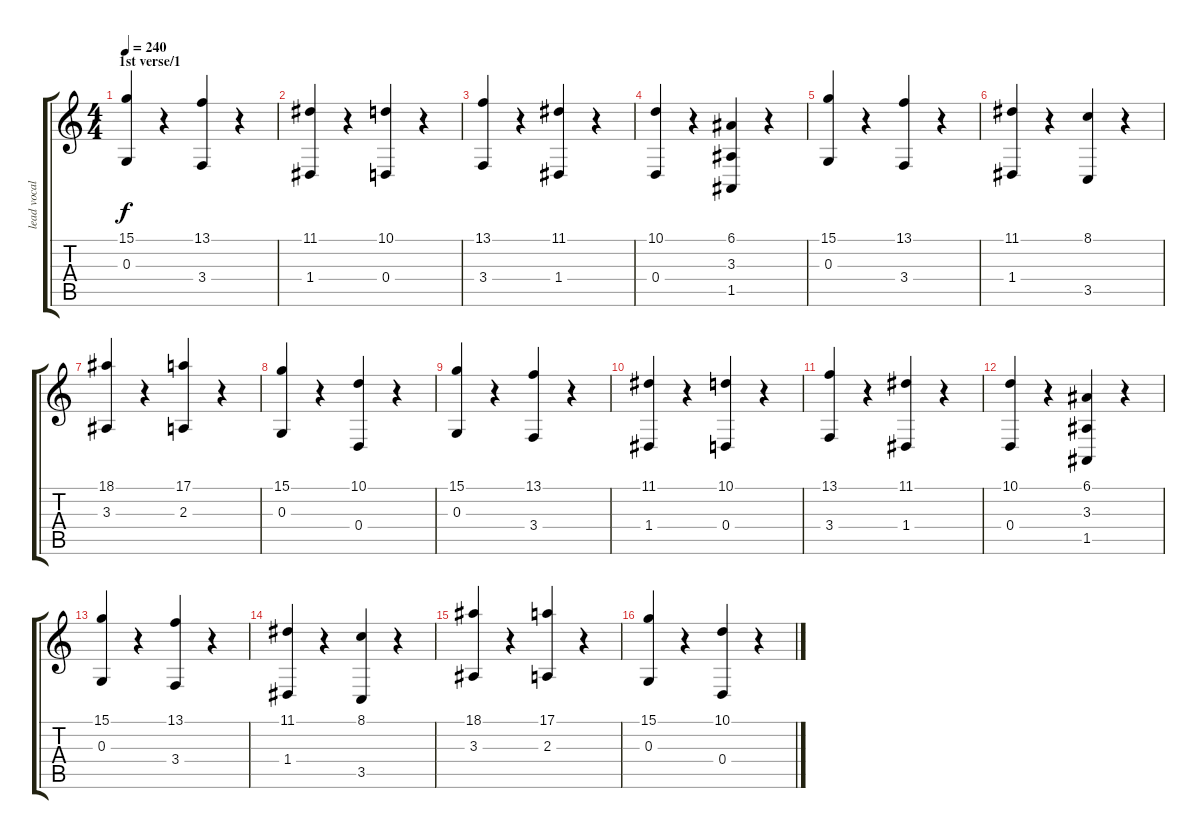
\track ("lead vocals(fabio lione)" "lead vocal") {instrument flute}
\staff {score tabs}
\tuning (E4 B3 G3 D3 A2 E2) {hide}
\ts (4 4)
\section ("" "1st verse/1")
\tempo 240
\clef g2
\ks c
(15.1 0.3).4{dy f} r.4 (13.1 3.4).4 r.4 |
(11.1 1.4).4 r.4 (10.1 0.4).4 r.4 |
(13.1 3.4).4 r.4 (11.1 1.4).4 r.4 |
(10.1 0.4).4 r.4 (6.1 3.3 1.5).4 r.4 |
(15.1 0.3).4 r.4 (13.1 3.4).4 r.4 |
(11.1 1.4).4 r.4 (8.1 3.5).4 r.4 |
(18.1 3.3).4 r.4 (17.1 2.3).4 r.4 |
(15.1 0.3).4 r.4 (10.1 0.4).4 r.4 |
(15.1 0.3).4 r.4 (13.1 3.4).4 r.4 |
(11.1 1.4).4 r.4 (10.1 0.4).4 r.4 |
(13.1 3.4).4 r.4 (11.1 1.4).4 r.4 |
(10.1 0.4).4 r.4 (6.1 3.3 1.5).4 r.4 |
(15.1 0.3).4 r.4 (13.1 3.4).4 r.4 |
(11.1 1.4).4 r.4 (8.1 3.5).4 r.4 |
(18.1 3.3).4 r.4 (17.1 2.3).4 r.4 |
(15.1 0.3).4 r.4 (10.1 0.4).4 r.4
